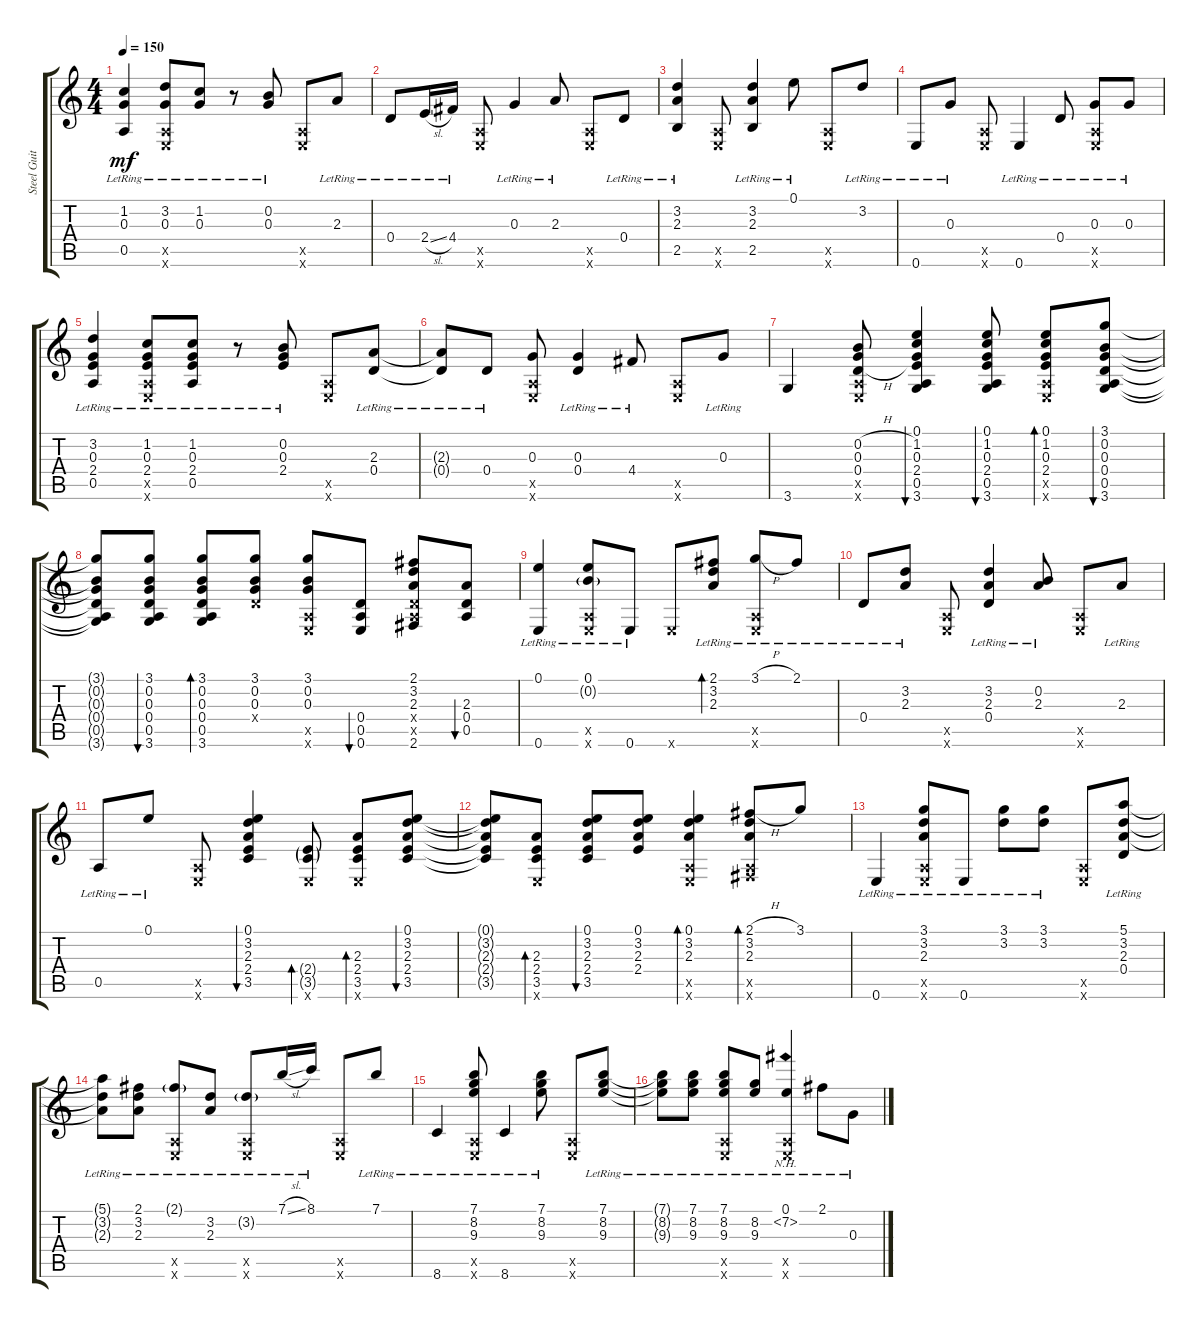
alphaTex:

\track ("Steel Guitar" "Steel Guit") {instrument acousticguitarsteel}
\staff {score tabs}
\tuning (E4 B3 G3 D3 A2 E2) {hide}
\ts (4 4)
\tempo 150
\clef g2
\ks c
(1.2{lr} 0.3{lr} 0.5{lr}).4{dy mf} (3.2{lr} 0.3{lr} 0.5{x} 0.6{x}).8 (1.2{lr} 0.3{lr}).8 r.8 (0.2{lr} 0.3{lr}).8 (0.5{x} 0.6{x}).8 2.3{lr}.8 |
0.4{lr}.8 2.4{sl lr}.16 4.4{lr}.16 (0.5{x} 0.6{x}).8 0.3{lr}.4 2.3{lr}.8 (0.5{x} 0.6{x}).8 0.4{lr}.8 |
(3.2{lr} 2.3{lr} 2.5{lr}).4 (0.5{x} 0.6{x}).8 (3.2{lr} 2.3{lr} 2.5{lr}).4 0.1{lr}.8 (0.5{x} 0.6{x}).8 3.2{lr}.8 |
0.6{lr}.8 0.3{lr}.8 (0.5{x} 0.6{x}).8 0.6{lr}.4 0.4{lr}.8 (0.3{lr} 0.5{x} 0.6{x}).8 0.3{lr}.8 |
(3.2{lr} 0.3{lr} 2.4{lr} 0.5{lr}).4 (1.2{lr} 0.3{lr} 2.4{lr} 0.5{x} 0.6{x}).8 (1.2{lr} 0.3{lr} 2.4{lr} 0.5{lr}).8 r.8 (0.2{lr} 0.3{lr} 2.4{lr}).8 (0.5{x} 0.6{x}).8 (2.3{lr} 0.4{lr}).8 |
(2.3{lr t} 0.4{lr t}).8 0.4{lr}.8 (0.3 0.5{x} 0.6{x}).8 (0.3{lr} 0.4).4 4.4{lr}.8 (0.5{x} 0.6{x}).8 0.3{lr}.8 |
3.6.4 (0.2{h} 0.3 0.4{h} 0.5{x} 0.6{x}).8 (0.1 1.2 0.3 2.4 0.5 3.6).4{bu 30} (0.1 1.2 0.3 2.4 0.5 3.6).8{bu 30} (0.1 1.2 0.3 2.4 0.5{x} 0.6{x}).8{bd 30} (3.1 0.2 0.3 0.4 0.5 3.6).8{bu 30} |
(3.1{t} 0.2{t} 0.3{t} 0.4{t} 0.5{t} 3.6{t}).8 (3.1 0.2 0.3 0.4 0.5 3.6).8{bu 30} (3.1 0.2 0.3 0.4 0.5 3.6).8{bd 30} (3.1 0.2 0.3 0.4{x}).8 (3.1 0.2 0.3 0.5{x} 0.6{x}).8 (0.4 0.5 0.6).8{bu 30} (2.1 3.2 2.3 0.4{x} 0.5{x} 2.6).8 (2.3 0.4 0.5).8{bu 30} |
(0.1{lr} 0.6{lr}).4 (0.1{lr} 0.2{g lr} 0.5{x} 0.6{x}).8 0.6{lr}.8 0.6{x}.8 (2.1{lr} 3.2{lr} 2.3{lr}).8{bd 240} (3.1{h lr} 0.5{x} 0.6{x}).8 2.1{lr}.8 |
0.4{lr}.8 (3.2{lr} 2.3{lr}).8 (0.5{x} 0.6{x}).8 (3.2{lr} 2.3{lr} 0.4{lr}).4 (0.2{lr} 2.3{lr}).8 (0.5{x} 0.6{x}).8 2.3{lr}.8 |
0.5{lr}.8 0.1{lr}.8 (0.5{x} 0.6{x}).8 (0.1 3.2 2.3 2.4 3.5).4{bu 30} (2.4{g} 3.5{g} 0.6{x}).8{bd 30} (2.3 2.4 3.5 0.6{x}).8{bd 30} (0.1 3.2 2.3 2.4 3.5).8{bu 30} |
(0.1{t} 3.2{t} 2.3{t} 2.4{t} 3.5{t}).8 (2.3 2.4 3.5 0.6{x}).8{bd 30} (0.1 3.2 2.3 2.4 3.5).8{bu 30} (0.1 3.2 2.3 2.4).8 (0.1 3.2 2.3 0.5{x} 0.6{x}).4{bd 30} (2.1{h} 3.2 2.3 0.5{x} 2.6{x}).8{bd 30} 3.1.8 |
0.6{lr}.4 (3.1{lr} 3.2{lr} 2.3{lr} 0.5{x} 0.6{x}).8 0.6{lr}.8 (3.1{lr} 3.2{lr}).8 (3.1{lr} 3.2{lr}).8 (0.5{x} 0.6{x}).8 (5.1{lr} 3.2{lr} 2.3{lr} 0.4{lr}).8 |
(5.1{lr t} 3.2{lr t} 2.3{lr t}).8 (2.1{lr} 3.2{lr} 2.3{lr}).8 (2.1{g lr} 0.5{x} 0.6{x}).8 (3.2{lr} 2.3{lr}).8 (3.2{g lr} 0.5{x} 0.6{x}).8 7.1{sl lr}.16 8.1{lr}.16 (0.5{x} 0.6{x}).8 7.1{lr}.8 |
8.6{lr}.4 (7.1{lr} 8.2{lr} 9.3{lr} 0.5{x} 0.6{x}).8 8.6{lr}.4 (7.1{lr} 8.2{lr} 9.3{lr}).8 (0.5{x} 0.6{x}).8 (7.1{lr} 8.2{lr} 9.3{lr}).8 |
(7.1{lr t} 8.2{lr t} 9.3{lr t}).8 (7.1{lr} 8.2{lr} 9.3{lr}).8 (7.1{lr} 8.2{lr} 9.3{lr} 0.5{x} 0.6{x}).8 (8.2{lr} 9.3{lr}).8 (0.1{lr} 7.2{nh lr} 0.5{x} 0.6{x}).4 2.1{lr}.8 0.3{lr}.8
